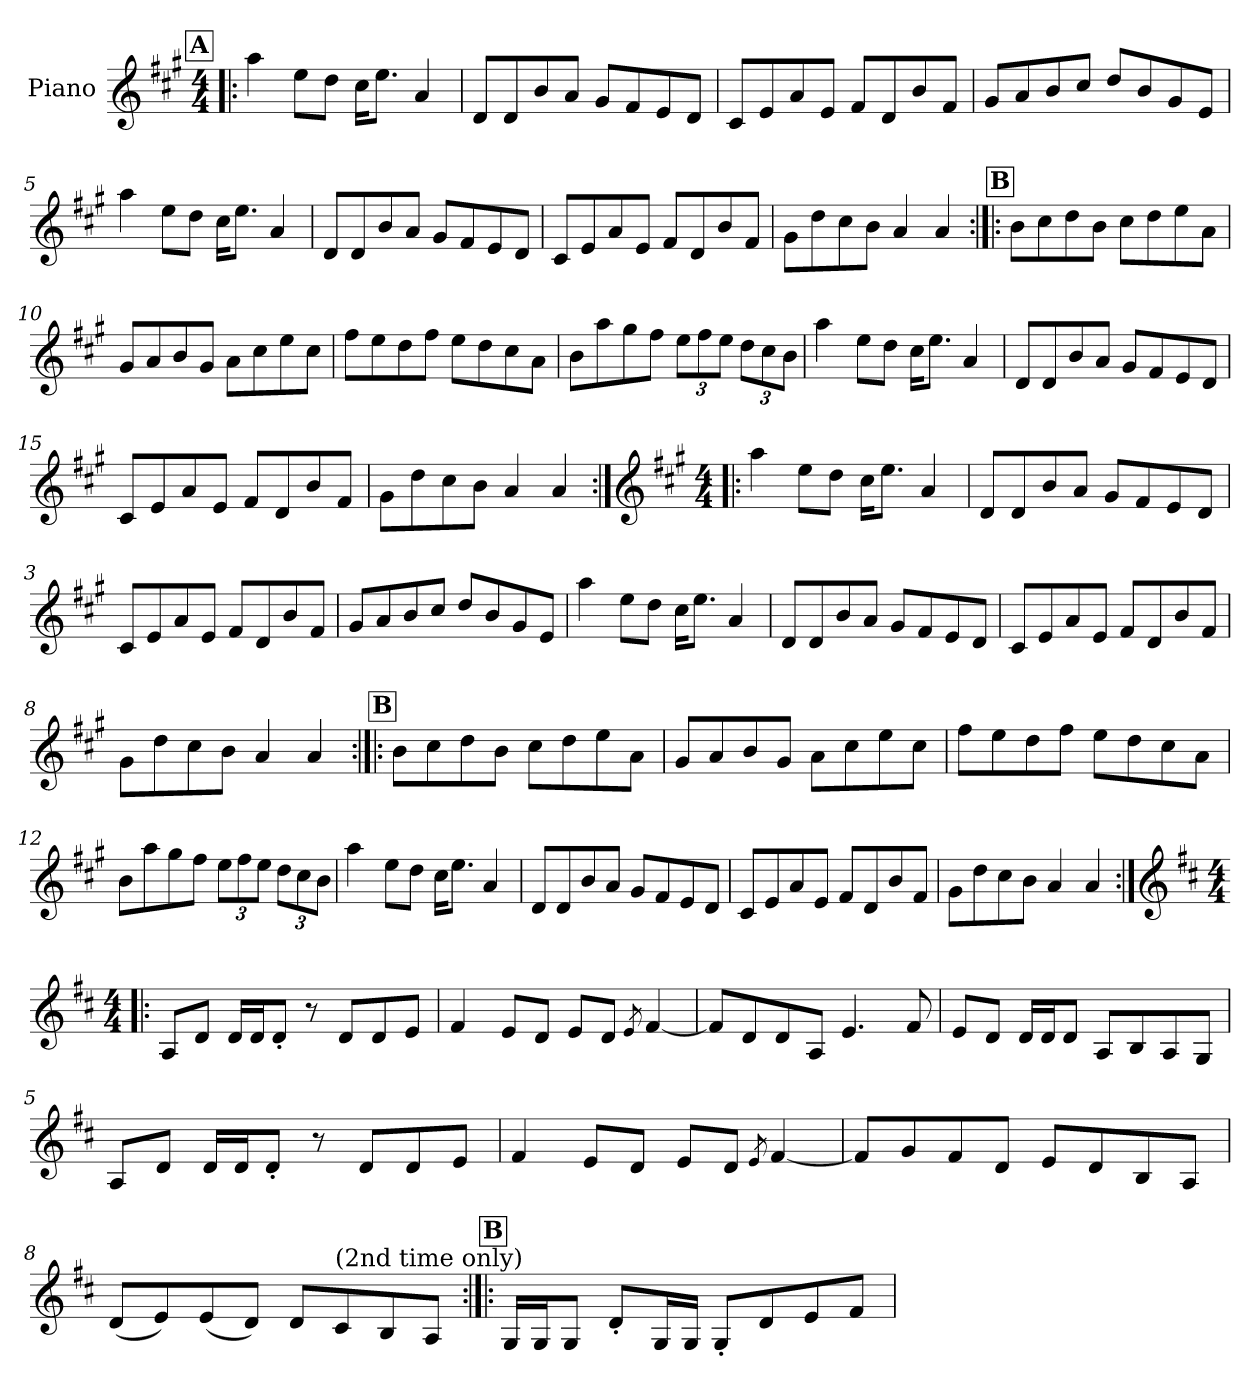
**kern
*part1
*staff1
*I"Piano
*I'Pno.
*clefG2
*k[f#c#g#]
*M4/4
*MM172
!!LO:REH:place=s1:a:B:fs=14:t=A
=1!|:
4aa\
8ee\L
8dd\J
16cc#\KL
8.ee\J
4a/
=2
8d/L
8d/
8b/
8a/J
8g#/L
8f#/
8e/
8d/J
=3
8c#/L
8e/
8a/
8e/J
8f#/L
8d/
8b/
8f#/J
=4
8g#/L
8a/
8b/
8cc#/J
8dd/L
8b/
8g#/
8e/J
!!LO:LB:g=z
=5
4aa\
8ee\L
8dd\J
16cc#\KL
8.ee\J
4a/
=6
8d/L
8d/
8b/
8a/J
8g#/L
8f#/
8e/
8d/J
=7
8c#/L
8e/
8a/
8e/J
8f#/L
8d/
8b/
8f#/J
=8
8g#\L
8dd\
8cc#\
8b\J
4a/
4a/
!!LO:LB:g=z
!!LO:REH:place=s1:a:B:fs=14:t=B
=9:|!|:
8b\L
8cc#\
8dd\
8b\J
8cc#\L
8dd\
8ee\
8a\J
=10
8g#/L
8a/
8b/
8g#/J
8a\L
8cc#\
8ee\
8cc#\J
=11
8ff#\L
8ee\
8dd\
8ff#\J
8ee\L
8dd\
8cc#\
8a\J
=12
8b\L
8aa\
8gg#\
8ff#\J
*Xbrackettup
12ee\L
12ff#\
12ee\J
12dd\L
12cc#\
12b\J
!!LO:LB:g=z
=13
4aa\
8ee\L
8dd\J
16cc#\KL
8.ee\J
4a/
=14
8d/L
8d/
8b/
8a/J
8g#/L
8f#/
8e/
8d/J
=15
8c#/L
8e/
8a/
8e/J
8f#/L
8d/
8b/
8f#/J
=16
8g#\L
8dd\
8cc#\
8b\J
4a/
4a/
=1:|!|:
!!LO:REH:place=s1:a:B:fs=14:t=A
*clefG2
*k[f#c#g#]
*M4/4
*MM172
4aa\
8ee\L
8dd\J
16cc#\KL
8.ee\J
4a/
=2
8d/L
8d/
8b/
8a/J
8g#/L
8f#/
8e/
8d/J
=3
8c#/L
8e/
8a/
8e/J
8f#/L
8d/
8b/
8f#/J
=4
8g#/L
8a/
8b/
8cc#/J
8dd/L
8b/
8g#/
8e/J
!!LO:LB:g=z
=5
4aa\
8ee\L
8dd\J
16cc#\KL
8.ee\J
4a/
=6
8d/L
8d/
8b/
8a/J
8g#/L
8f#/
8e/
8d/J
=7
8c#/L
8e/
8a/
8e/J
8f#/L
8d/
8b/
8f#/J
=8
8g#\L
8dd\
8cc#\
8b\J
4a/
4a/
!!LO:LB:g=z
!!LO:REH:place=s1:a:B:fs=14:t=B
=9:|!|:
8b\L
8cc#\
8dd\
8b\J
8cc#\L
8dd\
8ee\
8a\J
=10
8g#/L
8a/
8b/
8g#/J
8a\L
8cc#\
8ee\
8cc#\J
=11
8ff#\L
8ee\
8dd\
8ff#\J
8ee\L
8dd\
8cc#\
8a\J
=12
8b\L
8aa\
8gg#\
8ff#\J
12ee\L
12ff#\
12ee\J
12dd\L
12cc#\
12b\J
!!LO:LB:g=z
=13
4aa\
8ee\L
8dd\J
16cc#\KL
8.ee\J
4a/
=14
8d/L
8d/
8b/
8a/J
8g#/L
8f#/
8e/
8d/J
=15
8c#/L
8e/
8a/
8e/J
8f#/L
8d/
8b/
8f#/J
=16
8g#\L
8dd\
8cc#\
8b\J
4a/
4a/
=1:|!|:
!!LO:REH:place=s1:a:B:fs=14:t=A
*clefG2
*k[f#c#]
*M4/4
*MM172
8A/L
8d/J
16d/LL
16d/J
8d'/J
8r
8d/L
8d/
8e/J
=2
4f#/
8e/L
8d/J
8e/L
8d/J
8qe/
[4f#/
=3
8f#/L]
8d/
8d/
8A/J
4.e/
8f#/
=4
8e/L
8d/J
16d/LL
16d/J
8d/J
8A/L
8B/
8A/
8G/J
!!LO:LB:g=z
=5
8A/L
8d/J
16d/LL
16d/J
8d'/J
8r
8d/L
8d/
8e/J
=6
4f#/
8e/L
8d/J
8e/L
8d/J
8qe/
[4f#/
=7
8f#/L]
8g/
8f#/
8d/J
8e/L
8d/
8B/
8A/J
=8
(8d/L
8e/)
(8e/
8d/J)
8d/L
!LO:TX:a:t=(2nd time only)
8c#/
8B/
8A/J
!!LO:LB:g=z
!!LO:REH:place=s1:a:B:fs=14:t=B
=9:|!|:
16G/LL
16G/J
8G/J
8d'/L
16G/L
16G/JJ
8G'/L
8d/
8e/
8f#/J
=
*-
